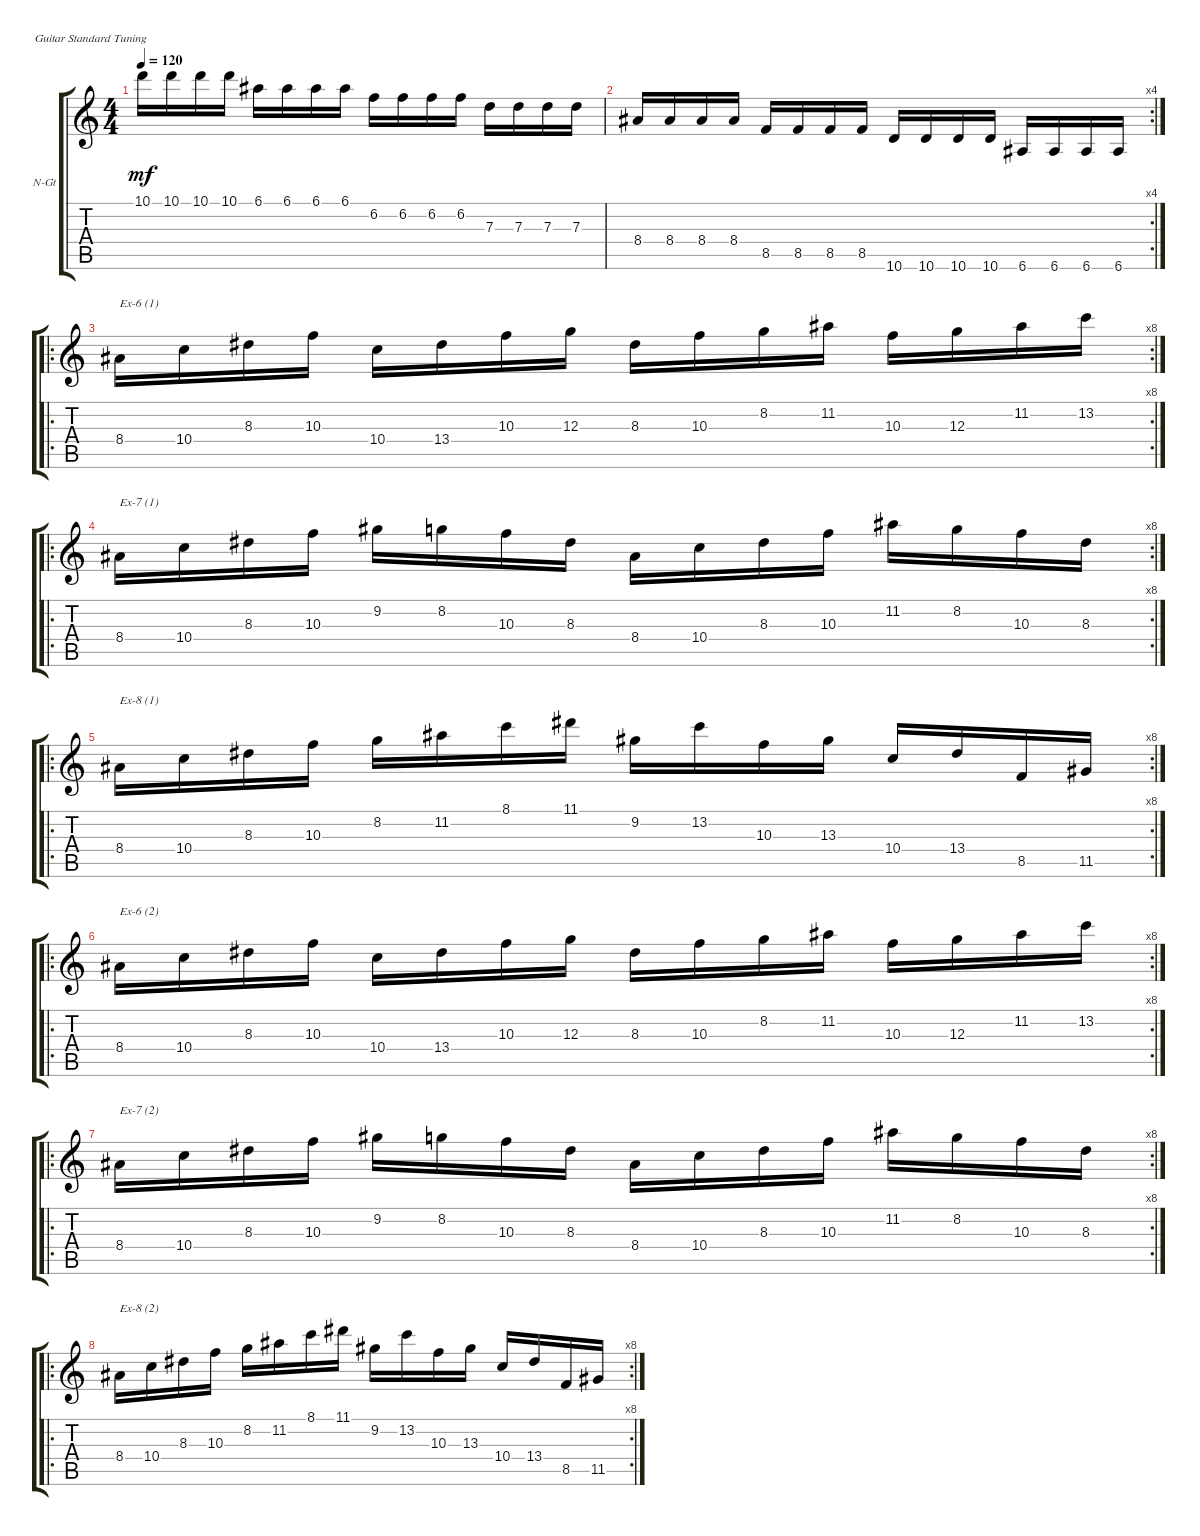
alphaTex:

\defaultSystemsLayout 4
\bracketExtendMode groupsimilarinstruments
\firstSystemTrackNameOrientation horizontal
\otherSystemsTrackNameOrientation horizontal
\track ("Nylon Guitar" "N-Gt") {instrument acousticguitarnylon}
\staff {score tabs}
\tuning (E4 B3 G3 D3 A2 E2)
\ts (4 4)
\tempo 120
\clef g2
\ks c
10.1.16{dy mf} 10.1.16 10.1.16 10.1.16 6.1.16 6.1.16 6.1.16 6.1.16 6.2.16 6.2.16 6.2.16 6.2.16 7.3.16 7.3.16 7.3.16 7.3.16 |
\rc 4
8.4.16 8.4.16 8.4.16 8.4.16 8.5.16 8.5.16 8.5.16 8.5.16 10.6.16 10.6.16 10.6.16 10.6.16 6.6.16 6.6.16 6.6.16 6.6.16 |
\ro
\rc 8
8.4.16{txt "Ex-6 (1)"} 10.4.16 8.3.16 10.3.16 10.4.16 13.4.16 10.3.16 12.3.16 8.3.16 10.3.16 8.2.16 11.2.16 10.3.16 12.3.16 11.2.16 13.2.16 |
\ro
\rc 8
8.4.16{txt "Ex-7 (1)"} 10.4.16 8.3.16 10.3.16 9.2.16 8.2.16 10.3.16 8.3.16 8.4.16 10.4.16 8.3.16 10.3.16 11.2.16 8.2.16 10.3.16 8.3.16 |
\ro
\rc 8
8.4.16{txt "Ex-8 (1)"} 10.4.16 8.3.16 10.3.16 8.2.16 11.2.16 8.1.16 11.1.16 9.2.16 13.2.16 10.3.16 13.3.16 10.4.16 13.4.16 8.5.16 11.5.16 |
\ro
\rc 8
8.4.16{txt "Ex-6 (2)"} 10.4.16 8.3.16 10.3.16 10.4.16 13.4.16 10.3.16 12.3.16 8.3.16 10.3.16 8.2.16 11.2.16 10.3.16 12.3.16 11.2.16 13.2.16 |
\ro
\rc 8
8.4.16{txt "Ex-7 (2)"} 10.4.16 8.3.16 10.3.16 9.2.16 8.2.16 10.3.16 8.3.16 8.4.16 10.4.16 8.3.16 10.3.16 11.2.16 8.2.16 10.3.16 8.3.16 |
\ro
\rc 8
8.4.16{txt "Ex-8 (2)"} 10.4.16 8.3.16 10.3.16 8.2.16 11.2.16 8.1.16 11.1.16 9.2.16 13.2.16 10.3.16 13.3.16 10.4.16 13.4.16 8.5.16 11.5.16
